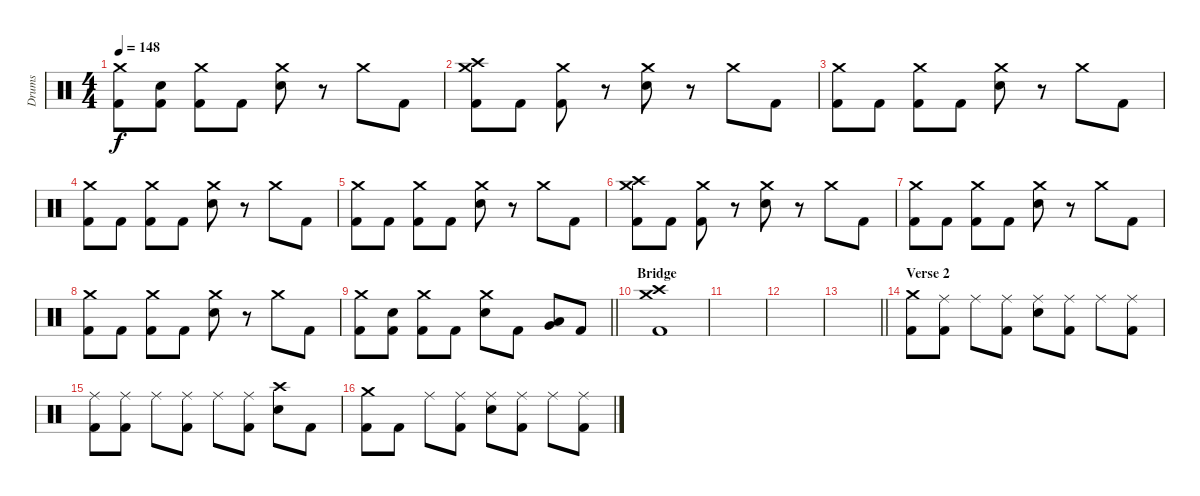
\track ("Drums" "Drums") {instrument percussion}
\staff {score}
\articulation defaults
\ts (4 4)
\tempo 148
\clef neutral
\ks c
("Crash medium (hit)" "Kick (hit) 2").8{dy f} ("Electric Snare (hit)" "Kick (hit) 2").8 ("Crash medium (hit)" "Kick (hit) 2").8 "Kick (hit) 2".8 ("Crash medium (hit)" "Electric Snare (hit)").8 r.8 "Crash medium (hit)".8 "Kick (hit) 2".8 |
("Crash high (hit)" "Crash medium (hit)" "Kick (hit) 2").8 "Kick (hit) 2".8 ("Crash medium (hit)" "Kick (hit) 2").8 r.8 ("Crash medium (hit)" "Electric Snare (hit)").8 r.8 "Crash medium (hit)".8 "Kick (hit) 2".8 |
("Crash medium (hit)" "Kick (hit) 2").8 "Kick (hit) 2".8 ("Crash medium (hit)" "Kick (hit) 2").8 "Kick (hit) 2".8 ("Crash medium (hit)" "Electric Snare (hit)").8 r.8 "Crash medium (hit)".8 "Kick (hit) 2".8 |
("Crash medium (hit)" "Kick (hit) 2").8 "Kick (hit) 2".8 ("Crash medium (hit)" "Kick (hit) 2").8 "Kick (hit) 2".8 ("Crash medium (hit)" "Electric Snare (hit)").8 r.8 "Crash medium (hit)".8 "Kick (hit) 2".8 |
("Crash medium (hit)" "Kick (hit) 2").8 "Kick (hit) 2".8 ("Crash medium (hit)" "Kick (hit) 2").8 "Kick (hit) 2".8 ("Crash medium (hit)" "Electric Snare (hit)").8 r.8 "Crash medium (hit)".8 "Kick (hit) 2".8 |
("Crash high (hit)" "Crash medium (hit)" "Kick (hit) 2").8 "Kick (hit) 2".8 ("Crash medium (hit)" "Kick (hit) 2").8 r.8 ("Crash medium (hit)" "Electric Snare (hit)").8 r.8 "Crash medium (hit)".8 "Kick (hit) 2".8 |
("Crash medium (hit)" "Kick (hit) 2").8 "Kick (hit) 2".8 ("Crash medium (hit)" "Kick (hit) 2").8 "Kick (hit) 2".8 ("Crash medium (hit)" "Electric Snare (hit)").8 r.8 "Crash medium (hit)".8 "Kick (hit) 2".8 |
("Crash medium (hit)" "Kick (hit) 2").8 "Kick (hit) 2".8 ("Crash medium (hit)" "Kick (hit) 2").8 "Kick (hit) 2".8 ("Crash medium (hit)" "Electric Snare (hit)").8 r.8 "Crash medium (hit)".8 "Kick (hit) 2".8 |
\barLineRight lightlight
("Crash medium (hit)" "Kick (hit) 2").8 ("Electric Snare (hit)" "Kick (hit) 2").8 ("Crash medium (hit)" "Kick (hit) 2").8 "Kick (hit) 2".8 ("Crash medium (hit)" "Electric Snare (hit)").8 "Kick (hit) 2".8 ("Low Tom (hit)" "Very Low Tom (hit)").8 "Kick (hit) 2".8 |
\section ("" "Bridge")
("Crash high (hit)" "Crash medium (hit)" "Kick (hit) 2").1 |
|
|
\barLineRight lightlight
|
\section ("" "Verse 2")
("Crash medium (hit)" "Kick (hit) 2").8 ("Ride (middle)" "Kick (hit) 2").8 "Ride (middle)".8 ("Ride (middle)" "Kick (hit) 2").8 ("Ride (middle)" "Electric Snare (hit)").8 ("Ride (middle)" "Kick (hit) 2").8 "Ride (middle)".8 ("Ride (middle)" "Kick (hit) 2").8 |
("Ride (middle)" "Kick (hit) 2").8 ("Ride (middle)" "Kick (hit) 2").8 "Ride (middle)".8 ("Ride (middle)" "Kick (hit) 2").8 "Ride (middle)".8 ("Ride (middle)" "Kick (hit) 2").8 ("Crash high (hit)" "Electric Snare (hit)").8 "Kick (hit) 2".8 |
("Crash medium (hit)" "Kick (hit) 2").8 "Kick (hit) 2".8 "Ride (middle)".8 ("Ride (middle)" "Kick (hit) 2").8 ("Ride (middle)" "Electric Snare (hit)").8 ("Ride (middle)" "Kick (hit) 2").8 "Ride (middle)".8 ("Ride (middle)" "Kick (hit) 2").8
